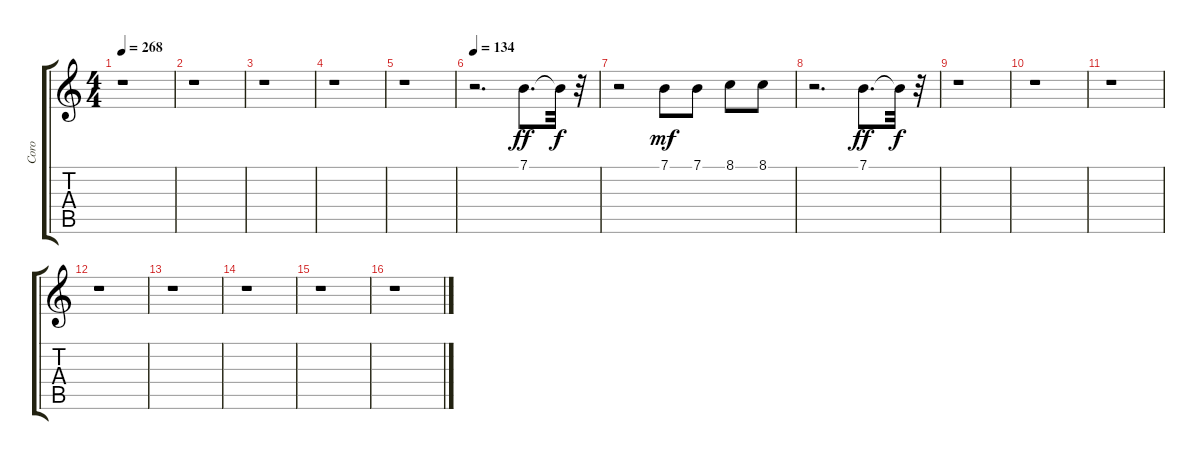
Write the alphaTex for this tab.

\track ("Coro" "Coro") {instrument brasssection}
\staff {score tabs}
\tuning (E4 B3 G3 D3 A2 E2) {hide}
\ts (4 4)
\tempo 268
\clef g2
\ks c
r.1{dy f} |
r.1 |
r.1 |
r.1 |
r.1 |
\tempo 134
r.2{d} 7.1.8{d dy ff} 7.1{t}.32{dy f} r.32 |
r.2 7.1.8{dy mf} 7.1.8 8.1.8 8.1.8 |
r.2{d} 7.1.8{d dy ff} 7.1{t}.32{dy f} r.32 |
r.1 |
r.1 |
r.1 |
r.1 |
r.1 |
r.1 |
r.1 |
r.1
